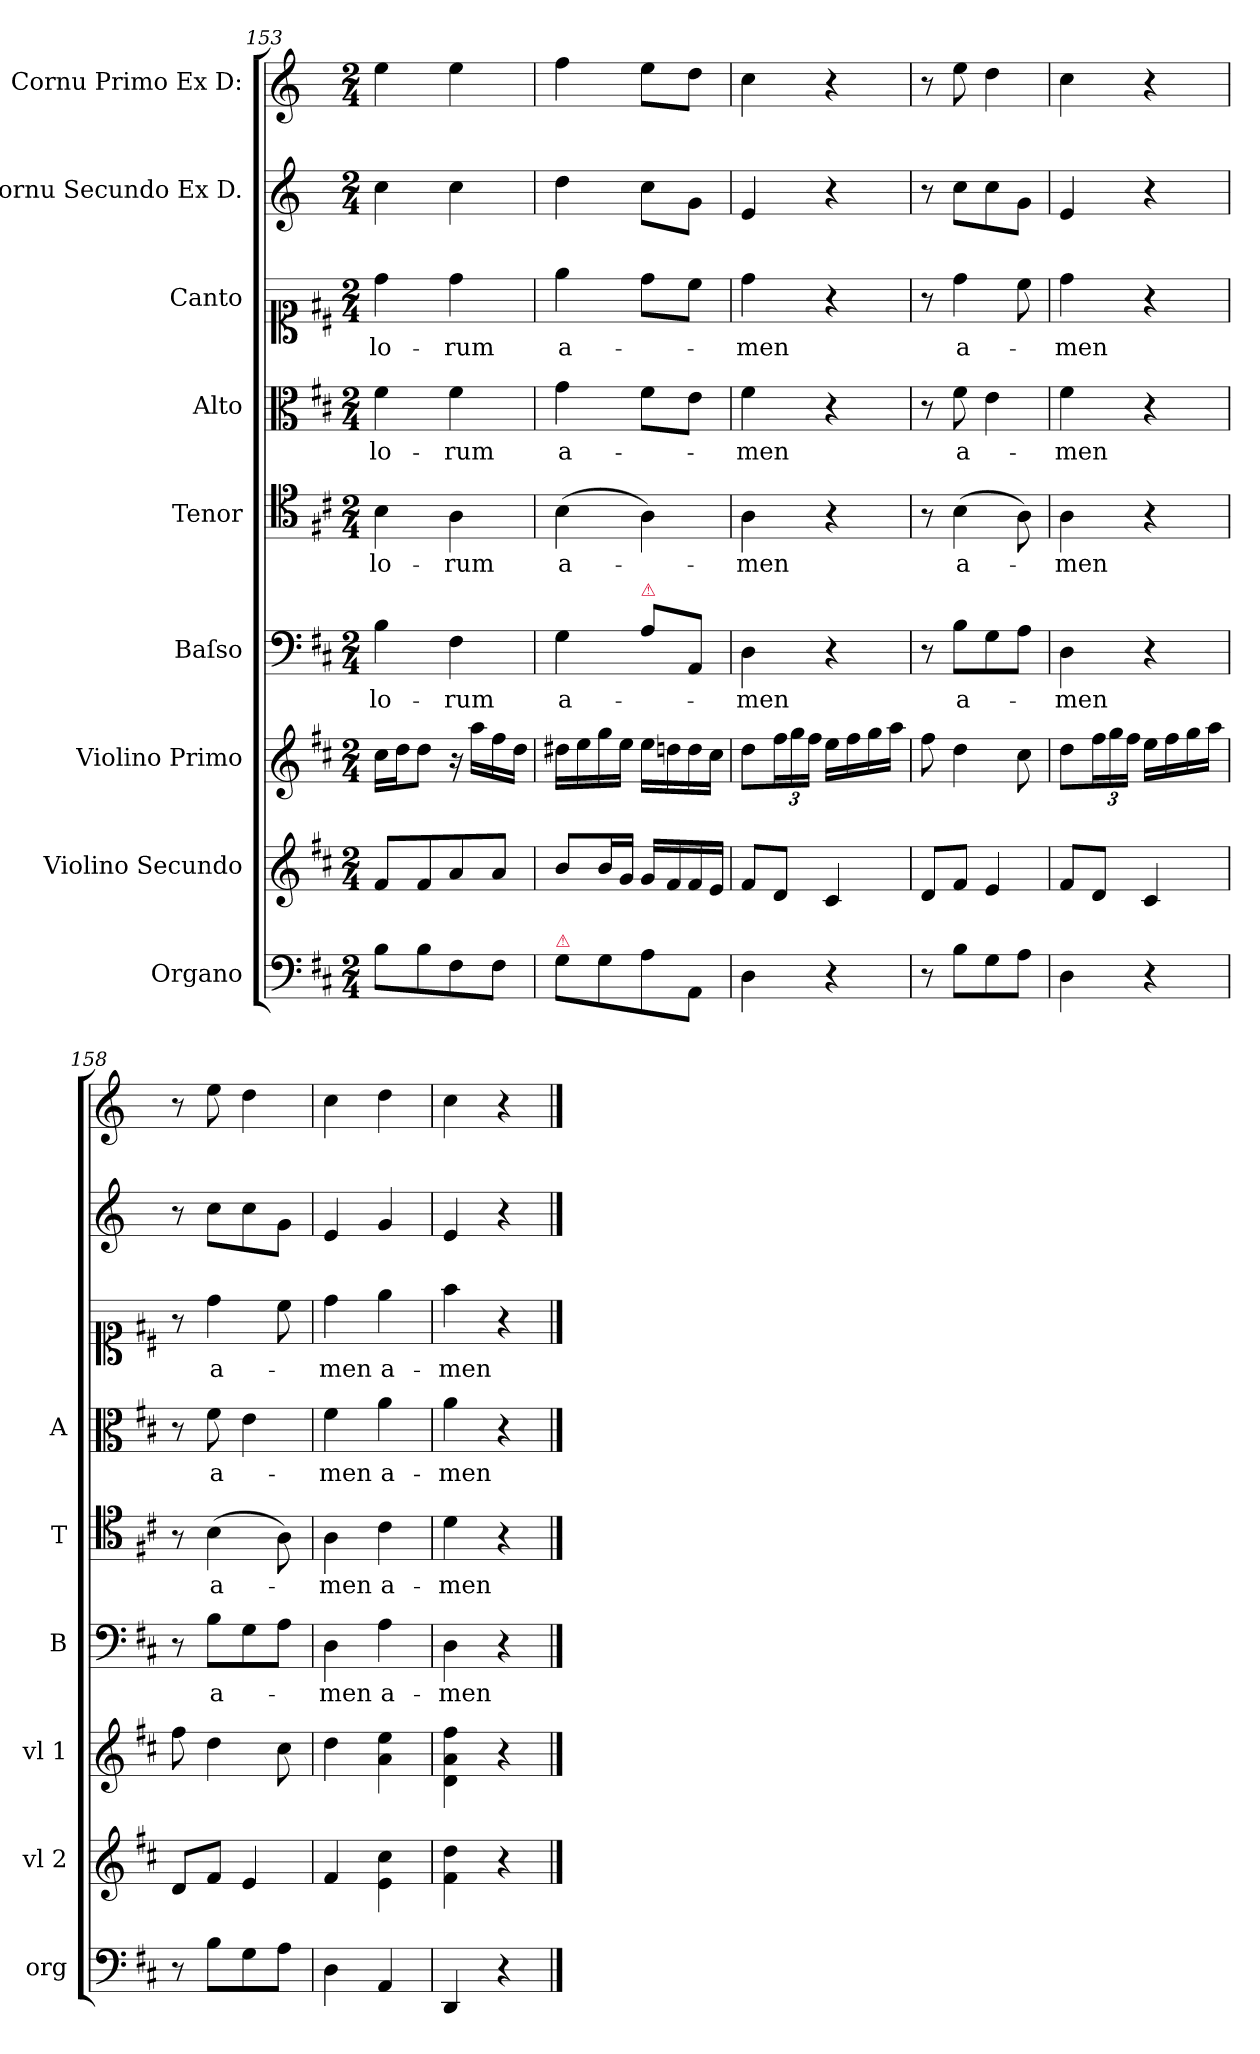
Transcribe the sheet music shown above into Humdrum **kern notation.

**kern	**kern	**kern	**kern	**text	**kern	**text	**kern	**text	**kern	**text	**kern	**kern
*part9	*part8	*part7	*part6	*part6	*part5	*part5	*part4	*part4	*part3	*part3	*part2	*part1
*staff9	*staff8	*staff7	*staff6	*staff6	*staff5	*staff5	*staff4	*staff4	*staff3	*staff3	*staff2	*staff1
*I"Organo	*I"Violino Secundo	*I"Violino Primo	*I"Baſso	*	*I"Tenor	*	*I"Alto	*	*I"Canto	*	*I"Cornu Secundo Ex D.	*I"Cornu Primo Ex D:
*I'org	*I'vl 2	*I'vl 1	*I'B	*	*I'T	*	*I'A	*	*	*	*	*
*clefF4	*clefG2	*clefG2	*clefF4	*	*clefC4	*	*clefC3	*	*clefC1	*	*clefG2	*clefG2
*	*	*	*	*	*	*	*	*	*	*	*ITrd6c10	*ITrd6c10
*k[f#c#]	*k[f#c#]	*k[f#c#]	*k[f#c#]	*	*k[f#c#]	*	*k[f#c#]	*	*k[f#c#]	*	*k[f#c#]	*k[f#c#]
*D:	*D:	*D:	*D:	*	*D:	*	*D:	*	*D:	*	*D:	*D:
*M2/4	*M2/4	*M2/4	*M2/4	*	*M2/4	*	*M2/4	*	*M2/4	*	*M2/4	*M2/4
=153	=153	=153	=153	=153	=153	=153	=153	=153	=153	=153	=153	=153
8B\L	8f#/L	16cc#\LL	4B\	-lo-	4B\	-lo-	4f#\	-lo-	4dd\	-lo-	4d\	4f#\
.	.	16dd\J	.	.	.	.	.	.	.	.	.	.
8B\	8f#/	8dd\J	.	.	.	.	.	.	.	.	.	.
8F#\	8a/	16r	4F#\	-rum	4A\	-rum	4f#\	-rum	4dd\	-rum	4d\	4f#\
.	.	16aa\LL	.	.	.	.	.	.	.	.	.	.
8F#\J	8a/J	16ff#\	.	.	.	.	.	.	.	.	.	.
.	.	16dd\JJ	.	.	.	.	.	.	.	.	.	.
=154	=154	=154	=154	=154	=154	=154	=154	=154	=154	=154	=154	=154
!LO:TX:a:color=crimson:t=⚠	!	!	!	!	!	!	!	!	!	!	!	!
8G\L	8b/L	16dd#X\LL	4G\	a-	(4B\	a-	4g\	a-	4ee\	a-	4e\	4g\
.	.	16ee\	.	.	.	.	.	.	.	.	.	.
8G\	16b/L	16gg\	.	.	.	.	.	.	.	.	.	.
.	16g/JJ	16ee\JJ	.	.	.	.	.	.	.	.	.	.
!	!	!	!LO:TX:a:color=crimson:t=⚠	!	!	!	!	!	!	!	!	!
8A\	16g/LL	16ee\LL	8A\L	.	4A\)	.	8f#\L	.	8dd\L	.	8d\L	8f#\L
.	16f#/	16ddn\	.	.	.	.	.	.	.	.	.	.
8AA/J	16f#/	16dd\	8AA/J	.	.	.	8e\J	.	8cc#\J	.	8A\J	8e\J
.	16e/JJ	16cc#\JJ	.	.	.	.	.	.	.	.	.	.
=155	=155	=155	=155	=155	=155	=155	=155	=155	=155	=155	=155	=155
4D\	8f#/L	8dd\L	4D\	-men	4A\	-men	4f#\	-men	4dd\	-men	4F#/	4d\
.	8d/J	24ff#\L	.	.	.	.	.	.	.	.	.	.
.	.	24gg\	.	.	.	.	.	.	.	.	.	.
.	.	24ff#\JJ	.	.	.	.	.	.	.	.	.	.
4r	4c#/	16ee\LL	4r	.	4r	.	4r	.	4r	.	4r	4r
.	.	16ff#\	.	.	.	.	.	.	.	.	.	.
.	.	16gg\	.	.	.	.	.	.	.	.	.	.
.	.	16aa\JJ	.	.	.	.	.	.	.	.	.	.
=156	=156	=156	=156	=156	=156	=156	=156	=156	=156	=156	=156	=156
8r	8d/L	8ff#\	8r	.	8r	.	8r	.	8r	.	8r	8r
!	!	!	!	!	!	!	!	!LO:LY:i	!	!	!	!
8B\L	8f#/J	4dd\	8B\L	a-	(4B\	a-	8f#\	a-	4dd\	a-	8d\L	8f#\
8G\	4e/	.	8G\	.	.	.	4e\	.	.	.	8d\	4e\
8A\J	.	8cc#\	8A\J	.	8A\)	.	.	.	8cc#\	.	8A\J	.
=157	=157	=157	=157	=157	=157	=157	=157	=157	=157	=157	=157	=157
!	!	!	!	!	!	!	!	!LO:LY:i	!	!	!	!
4D\	8f#/L	8dd\L	4D\	men	4A\	men	4f#\	men	4dd\	men	4F#/	4d\
.	8d/J	24ff#\L	.	.	.	.	.	.	.	.	.	.
.	.	24gg\	.	.	.	.	.	.	.	.	.	.
.	.	24ff#\JJ	.	.	.	.	.	.	.	.	.	.
4r	4c#/	16ee\LL	4r	.	4r	.	4r	.	4r	.	4r	4r
.	.	16ff#\	.	.	.	.	.	.	.	.	.	.
.	.	16gg\	.	.	.	.	.	.	.	.	.	.
.	.	16aa\JJ	.	.	.	.	.	.	.	.	.	.
=158	=158	=158	=158	=158	=158	=158	=158	=158	=158	=158	=158	=158
8r	8d/L	8ff#\	8r	.	8r	.	8r	.	8r	.	8r	8r
!	!	!	!	!	!	!	!	!LO:LY:i	!	!	!	!
8B\L	8f#/J	4dd\	8B\L	a-	(4B\	a-	8f#\	a-	4dd\	a-	8d\L	8f#\
8G\	4e/	.	8G\	.	.	.	4e\	.	.	.	8d\	4e\
8A\J	.	8cc#\	8A\J	.	8A\)	.	.	.	8cc#\	.	8A\J	.
=159	=159	=159	=159	=159	=159	=159	=159	=159	=159	=159	=159	=159
!	!	!	!	!	!	!	!	!LO:LY:i	!	!	!	!
4D\	4f#/	4dd\	4D\	-men	4A\	-men	4f#\	-men	4dd\	-men	4F#/	4d\
!	!	!	!	!	!	!	!	!	!	!LO:LY:i	!	!
4AA/	4e\ 4cc#\	4a\ 4ee\	4A\	a-	4c#\	a-	4a\	a-	4ee\	a-	4A/	4e\
=160	=160	=160	=160	=160	=160	=160	=160	=160	=160	=160	=160	=160
!	!	!	!	!	!	!	!	!	!	!LO:LY:i	!	!
4DD/	4f#\ 4dd\	4d\ 4a\ 4ff#\	4D\	-men	4d\	-men	4a\	-men	4ff#\	-men	4F#/	4d\
4r	4r	4r	4r	.	4r	.	4r	.	4r	.	4r	4r
==	==	==	==	==	==	==	==	==	==	==	==	==
*-	*-	*-	*-	*-	*-	*-	*-	*-	*-	*-	*-	*-
